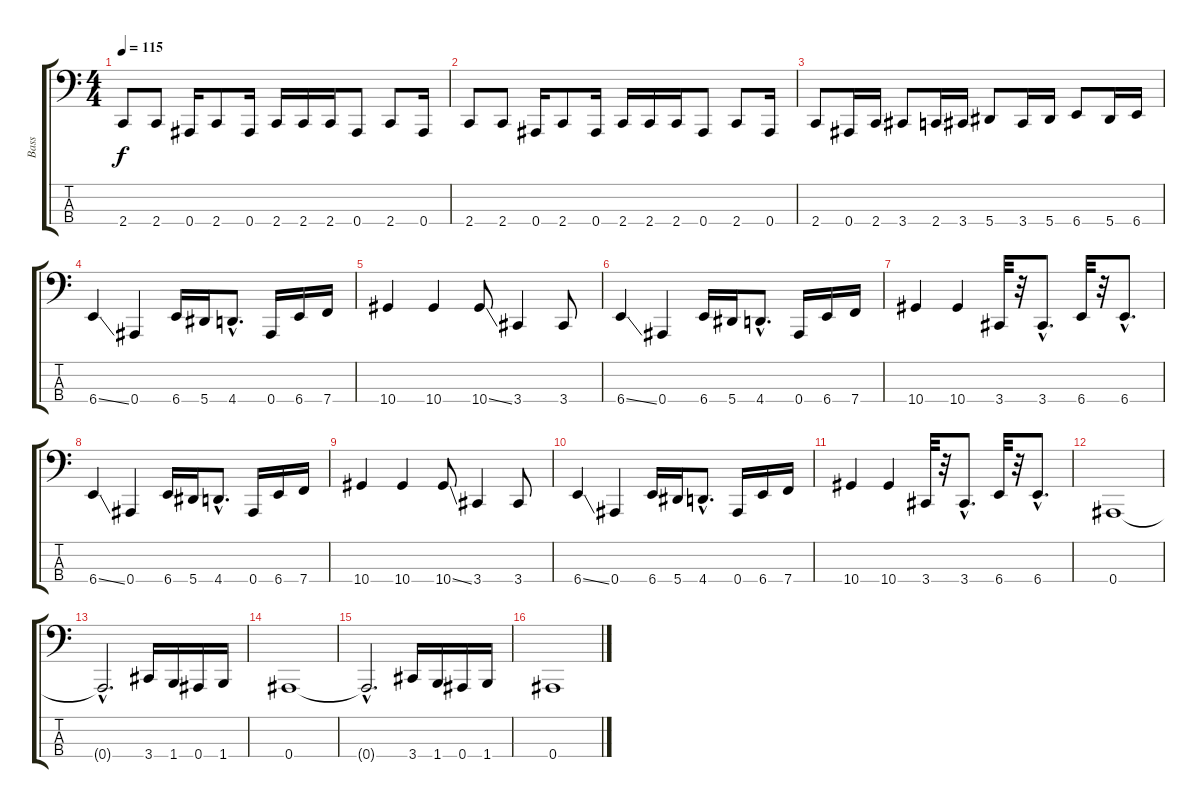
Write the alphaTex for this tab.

\track ("Bass" "Bass") {instrument electricbassfinger}
\staff {score tabs}
\tuning (Eb2 Bb1 F1 Bb0) {hide}
\ts (4 4)
\tempo 115
\clef f4
\ks c
2.4.8{dy f} 2.4.8 0.4.16 2.4.8 0.4.16 2.4.16 2.4.16 2.4.16 0.4.8 2.4.8 0.4.16 |
2.4.8 2.4.8 0.4.16 2.4.8 0.4.16 2.4.16 2.4.16 2.4.16 0.4.8 2.4.8 0.4.16 |
2.4.8 0.4.16 2.4.16 3.4.8 2.4.16 3.4.16 5.4.8 3.4.16 5.4.16 6.4.8 5.4.16 6.4.16 |
6.4{ss}.4 0.4.4 6.4.16 5.4.16 4.4{hac}.8{d} 0.4.16 6.4.16 7.4.16 |
10.4.4 10.4.4 10.4{ss}.8 3.4.4 3.4.8 |
6.4{ss}.4 0.4.4 6.4.16 5.4.16 4.4{hac}.8{d} 0.4.16 6.4.16 7.4.16 |
10.4.4 10.4.4 3.4.32 r.32 3.4{hac}.8{d} 6.4.32 r.32 6.4{hac}.8{d} |
6.4{ss}.4 0.4.4 6.4.16 5.4.16 4.4{hac}.8{d} 0.4.16 6.4.16 7.4.16 |
10.4.4 10.4.4 10.4{ss}.8 3.4.4 3.4.8 |
6.4{ss}.4 0.4.4 6.4.16 5.4.16 4.4{hac}.8{d} 0.4.16 6.4.16 7.4.16 |
10.4.4 10.4.4 3.4.32 r.32 3.4{hac}.8{d} 6.4.32 r.32 6.4{hac}.8{d} |
0.4.1 |
0.4{hac t}.2{d} 3.4.16 1.4.16 0.4.16 1.4.16 |
0.4.1 |
0.4{hac t}.2{d} 3.4.16 1.4.16 0.4.16 1.4.16 |
0.4.1
